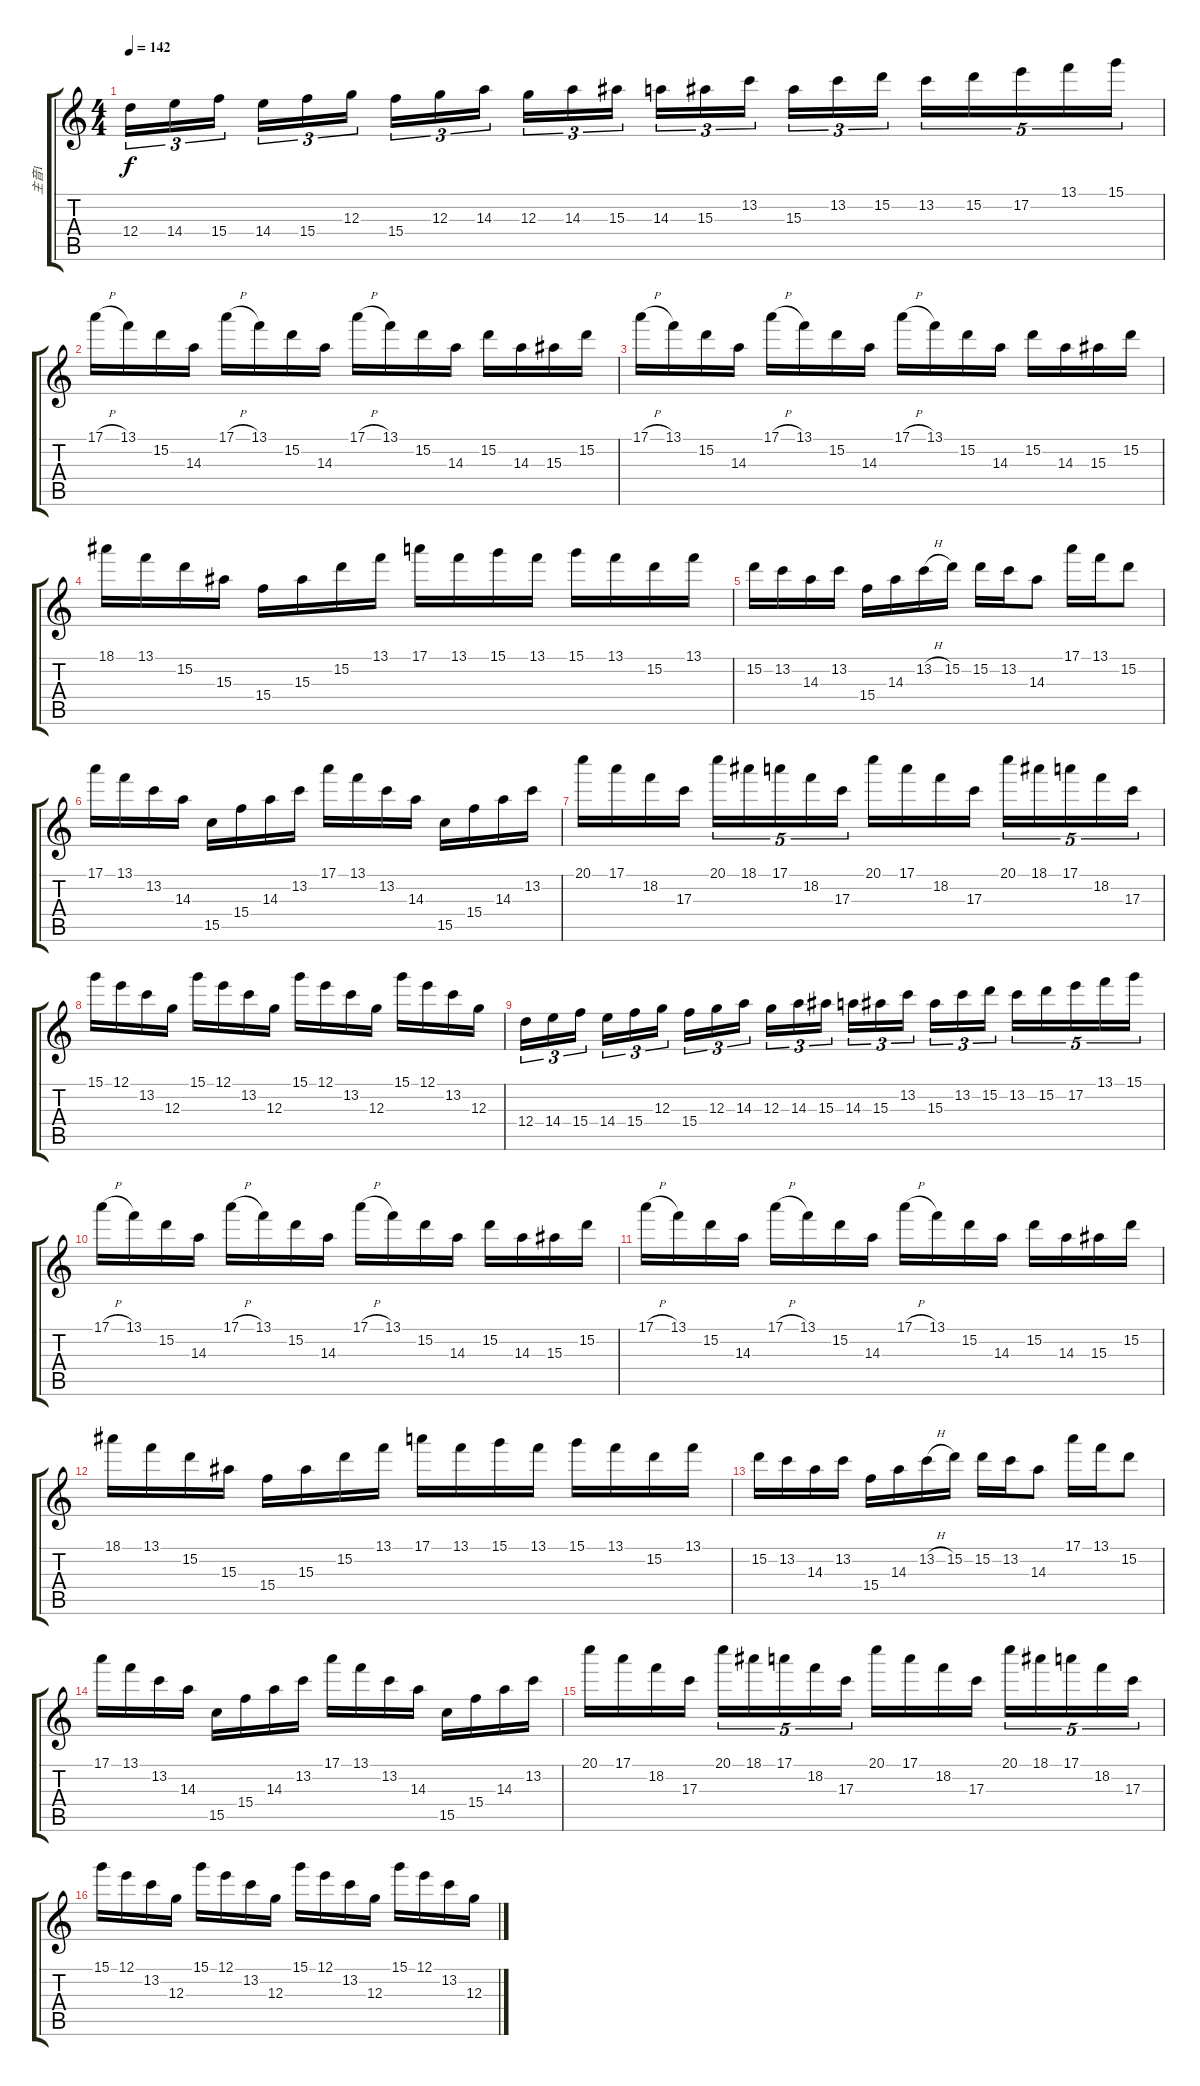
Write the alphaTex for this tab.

\track ("主音1" "主音1") {instrument distortionguitar}
\staff {score tabs}
\tuning (E4 B3 G3 D3 A2 E2) {hide}
\ts (4 4)
\tempo 142
\clef g2
\ks c
12.4.16{tu (3 2) dy f} 14.4.16{tu (3 2)} 15.4.16{tu (3 2)} 14.4.16{tu (3 2)} 15.4.16{tu (3 2)} 12.3.16{tu (3 2)} 15.4.16{tu (3 2)} 12.3.16{tu (3 2)} 14.3.16{tu (3 2)} 12.3.16{tu (3 2)} 14.3.16{tu (3 2)} 15.3.16{tu (3 2)} 14.3.16{tu (3 2)} 15.3.16{tu (3 2)} 13.2.16{tu (3 2)} 15.3.16{tu (3 2)} 13.2.16{tu (3 2)} 15.2.16{tu (3 2)} 13.2.16{tu (5 4)} 15.2.16{tu (5 4)} 17.2.16{tu (5 4)} 13.1.16{tu (5 4)} 15.1.16{tu (5 4)} |
17.1{h}.16 13.1.16 15.2.16 14.3.16 17.1{h}.16 13.1.16 15.2.16 14.3.16 17.1{h}.16 13.1.16 15.2.16 14.3.16 15.2.16 14.3.16 15.3.16 15.2.16 |
17.1{h}.16 13.1.16 15.2.16 14.3.16 17.1{h}.16 13.1.16 15.2.16 14.3.16 17.1{h}.16 13.1.16 15.2.16 14.3.16 15.2.16 14.3.16 15.3.16 15.2.16 |
18.1.16 13.1.16 15.2.16 15.3.16 15.4.16 15.3.16 15.2.16 13.1.16 17.1.16 13.1.16 15.1.16 13.1.16 15.1.16 13.1.16 15.2.16 13.1.16 |
15.2.16 13.2.16 14.3.16 13.2.16 15.4.16 14.3.16 13.2{h}.16 15.2.16 15.2.16 13.2.16 14.3.8 17.1.16 13.1.16 15.2.8 |
17.1.16 13.1.16 13.2.16 14.3.16 15.5.16 15.4.16 14.3.16 13.2.16 17.1.16 13.1.16 13.2.16 14.3.16 15.5.16 15.4.16 14.3.16 13.2.16 |
20.1.16 17.1.16 18.2.16 17.3.16 20.1.16{tu (5 4)} 18.1.16{tu (5 4)} 17.1.16{tu (5 4)} 18.2.16{tu (5 4)} 17.3.16{tu (5 4)} 20.1.16 17.1.16 18.2.16 17.3.16 20.1.16{tu (5 4)} 18.1.16{tu (5 4)} 17.1.16{tu (5 4)} 18.2.16{tu (5 4)} 17.3.16{tu (5 4)} |
15.1.16 12.1.16 13.2.16 12.3.16 15.1.16 12.1.16 13.2.16 12.3.16 15.1.16 12.1.16 13.2.16 12.3.16 15.1.16 12.1.16 13.2.16 12.3.16 |
12.4.16{tu (3 2)} 14.4.16{tu (3 2)} 15.4.16{tu (3 2)} 14.4.16{tu (3 2)} 15.4.16{tu (3 2)} 12.3.16{tu (3 2)} 15.4.16{tu (3 2)} 12.3.16{tu (3 2)} 14.3.16{tu (3 2)} 12.3.16{tu (3 2)} 14.3.16{tu (3 2)} 15.3.16{tu (3 2)} 14.3.16{tu (3 2)} 15.3.16{tu (3 2)} 13.2.16{tu (3 2)} 15.3.16{tu (3 2)} 13.2.16{tu (3 2)} 15.2.16{tu (3 2)} 13.2.16{tu (5 4)} 15.2.16{tu (5 4)} 17.2.16{tu (5 4)} 13.1.16{tu (5 4)} 15.1.16{tu (5 4)} |
17.1{h}.16 13.1.16 15.2.16 14.3.16 17.1{h}.16 13.1.16 15.2.16 14.3.16 17.1{h}.16 13.1.16 15.2.16 14.3.16 15.2.16 14.3.16 15.3.16 15.2.16 |
17.1{h}.16 13.1.16 15.2.16 14.3.16 17.1{h}.16 13.1.16 15.2.16 14.3.16 17.1{h}.16 13.1.16 15.2.16 14.3.16 15.2.16 14.3.16 15.3.16 15.2.16 |
18.1.16 13.1.16 15.2.16 15.3.16 15.4.16 15.3.16 15.2.16 13.1.16 17.1.16 13.1.16 15.1.16 13.1.16 15.1.16 13.1.16 15.2.16 13.1.16 |
15.2.16 13.2.16 14.3.16 13.2.16 15.4.16 14.3.16 13.2{h}.16 15.2.16 15.2.16 13.2.16 14.3.8 17.1.16 13.1.16 15.2.8 |
17.1.16 13.1.16 13.2.16 14.3.16 15.5.16 15.4.16 14.3.16 13.2.16 17.1.16 13.1.16 13.2.16 14.3.16 15.5.16 15.4.16 14.3.16 13.2.16 |
20.1.16 17.1.16 18.2.16 17.3.16 20.1.16{tu (5 4)} 18.1.16{tu (5 4)} 17.1.16{tu (5 4)} 18.2.16{tu (5 4)} 17.3.16{tu (5 4)} 20.1.16 17.1.16 18.2.16 17.3.16 20.1.16{tu (5 4)} 18.1.16{tu (5 4)} 17.1.16{tu (5 4)} 18.2.16{tu (5 4)} 17.3.16{tu (5 4)} |
15.1.16 12.1.16 13.2.16 12.3.16 15.1.16 12.1.16 13.2.16 12.3.16 15.1.16 12.1.16 13.2.16 12.3.16 15.1.16 12.1.16 13.2.16 12.3.16
